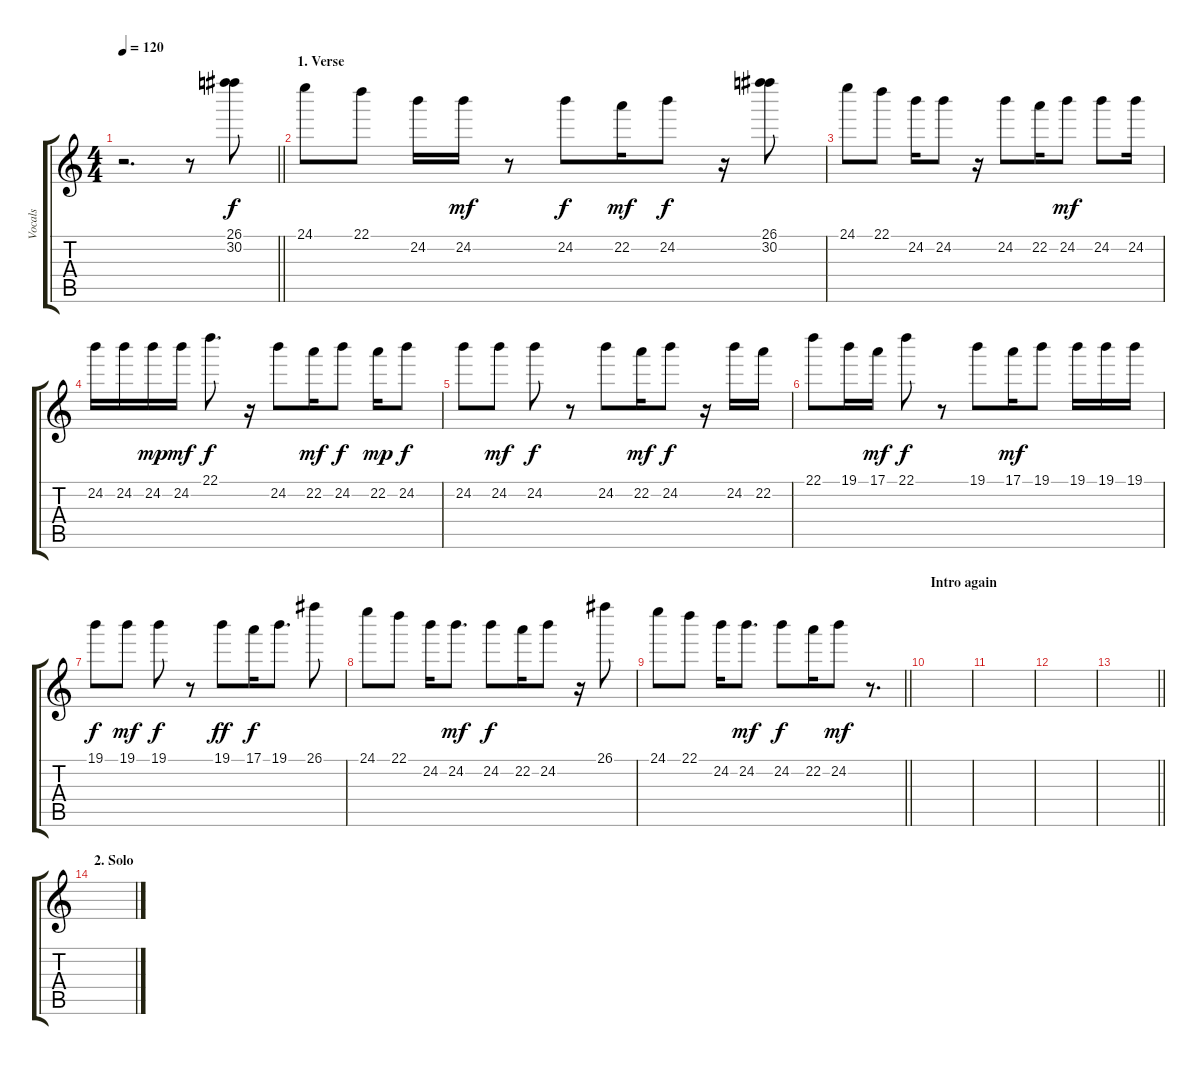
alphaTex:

\track ("Vocals" "Vocals") {instrument acousticguitarsteel}
\staff {score tabs}
\tuning (E4 B3 G3 D3 A2 E2) {hide}
\ts (4 4)
\tempo 120
\clef g2
\barLineRight lightlight
\ks c
r.2{d dy f} r.8 (26.1 30.2).8 |
\section ("" "1. Verse")
24.1.8 22.1.8 24.2.16 24.2.16{dy mf} r.8 24.2.8{dy f} 22.2.16{dy mf} 24.2.8{dy f} r.16 (26.1 30.2).8 |
24.1.8 22.1.8 24.2.16 24.2.8 r.16 24.2.8 22.2.16 24.2.8{dy mf} 24.2.8 24.2.16 |
24.2.16 24.2.16 24.2.16{dy mp} 24.2.16{dy mf} 22.1.8{d dy f} r.16 24.2.8 22.2.16{dy mf} 24.2.8{dy f} 22.2.16{dy mp} 24.2.8{dy f} |
24.2.8 24.2.8{dy mf} 24.2.8{dy f} r.8 24.2.8 22.2.16{dy mf} 24.2.8{dy f} r.16 24.2.16 22.2.16 |
22.1.8 19.1.16 17.1.16{dy mf} 22.1.8{dy f} r.8 19.1.8 17.1.16{dy mf} 19.1.8 19.1.16 19.1.16 19.1.16 |
19.1.8{dy f} 19.1.8{dy mf} 19.1.8{dy f} r.8 19.1.8{dy ff} 17.1.16{dy f} 19.1.8{d} 26.1.8 |
24.1.8 22.1.8 24.2.16 24.2.8{d dy mf} 24.2.8{dy f} 22.2.16 24.2.8 r.16 26.1.8 |
\barLineRight lightlight
24.1.8 22.1.8 24.2.16 24.2.8{d dy mf} 24.2.8{dy f} 22.2.16 24.2.8{dy mf} r.8{d} |
\section ("" "Intro again")
|
|
|
\barLineRight lightlight
|
\section ("" "2. Solo")
